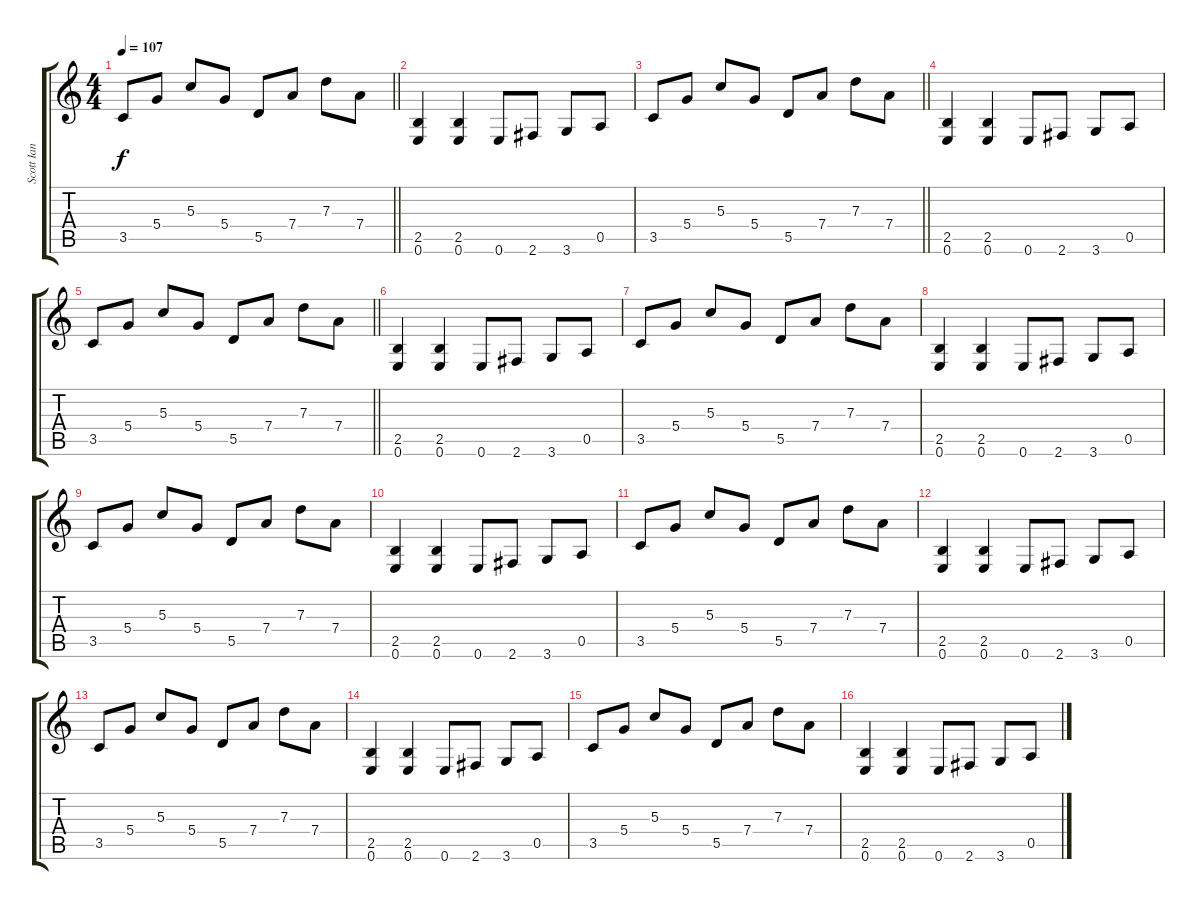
\track ("Scott Ian" "Scott Ian") {instrument distortionguitar}
\staff {score tabs}
\tuning (E4 B3 G3 D3 A2 E2) {hide}
\ts (4 4)
\tempo 107
\clef g2
\barLineRight lightlight
\ks c
3.5.8{dy f} 5.4.8 5.3.8 5.4.8 5.5.8 7.4.8 7.3.8 7.4.8 |
(2.5 0.6).4 (2.5 0.6).4 0.6.8 2.6.8 3.6.8 0.5.8 |
\barLineRight lightlight
3.5.8 5.4.8 5.3.8 5.4.8 5.5.8 7.4.8 7.3.8 7.4.8 |
(2.5 0.6).4 (2.5 0.6).4 0.6.8 2.6.8 3.6.8 0.5.8 |
\barLineRight lightlight
3.5.8 5.4.8 5.3.8 5.4.8 5.5.8 7.4.8 7.3.8 7.4.8 |
(2.5 0.6).4 (2.5 0.6).4 0.6.8 2.6.8 3.6.8 0.5.8 |
3.5.8 5.4.8 5.3.8 5.4.8 5.5.8 7.4.8 7.3.8 7.4.8 |
(2.5 0.6).4 (2.5 0.6).4 0.6.8 2.6.8 3.6.8 0.5.8 |
3.5.8 5.4.8 5.3.8 5.4.8 5.5.8 7.4.8 7.3.8 7.4.8 |
(2.5 0.6).4 (2.5 0.6).4 0.6.8 2.6.8 3.6.8 0.5.8 |
3.5.8 5.4.8 5.3.8 5.4.8 5.5.8 7.4.8 7.3.8 7.4.8 |
(2.5 0.6).4 (2.5 0.6).4 0.6.8 2.6.8 3.6.8 0.5.8 |
3.5.8 5.4.8 5.3.8 5.4.8 5.5.8 7.4.8 7.3.8 7.4.8 |
(2.5 0.6).4 (2.5 0.6).4 0.6.8 2.6.8 3.6.8 0.5.8 |
3.5.8 5.4.8 5.3.8 5.4.8 5.5.8 7.4.8 7.3.8 7.4.8 |
(2.5 0.6).4 (2.5 0.6).4 0.6.8 2.6.8 3.6.8 0.5.8
